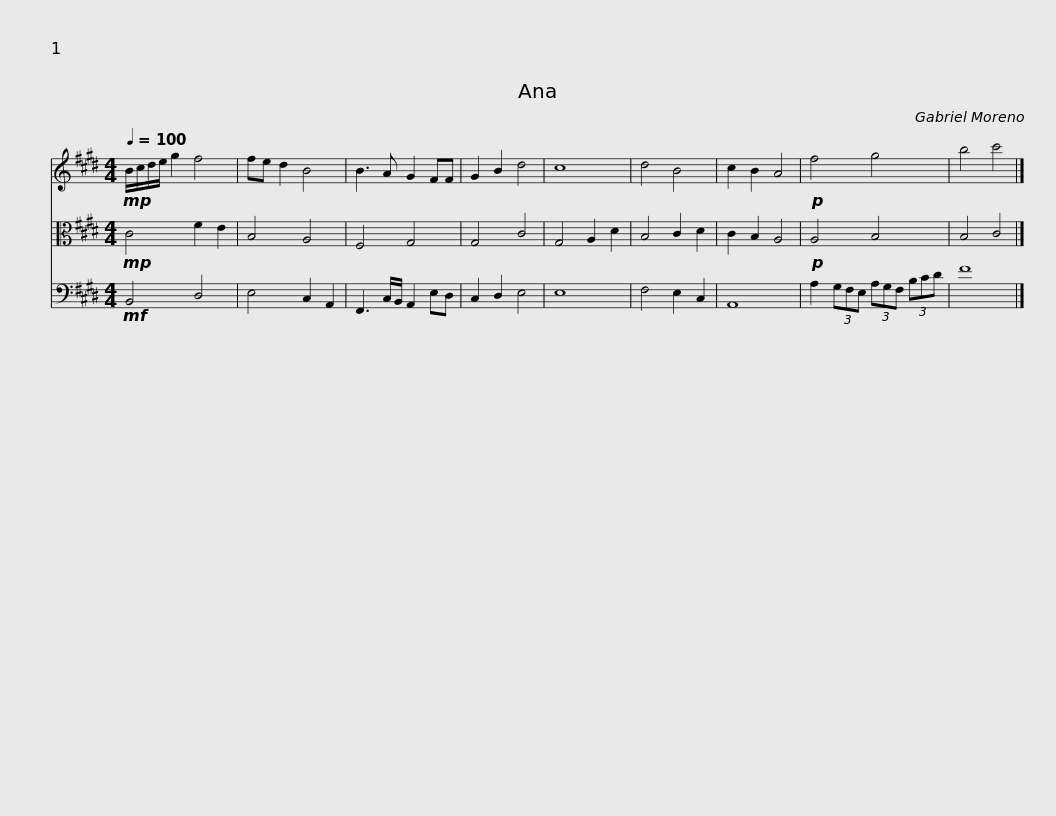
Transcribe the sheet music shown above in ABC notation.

X:1
%%score 1 2 3
L:1/8
Q:1/4=100
M:4/4
I:linebreak $
K:E
V:1 treble
V:2 alto
V:3 bass
V:1
!mp! B/c/d/e/ g2 f4 | fe d2 B4 | B3 A G2 FF | G2 B2 d4 | c8 | %5
 d4 B4 | c2 B2 A4 |$!p! f4 g4 | b4 c'4 |] %9
V:2
!mp! C4 F2 E2 | B,4 A,4 | F,4 G,4 | G,4 C4 | G,4 A,2 D2 | %5
 B,4 C2 D2 | C2 B,2 A,4 |$!p! A,4 B,4 | B,4 C4 |] %9
V:3
!mf! B,,4 D,4 | E,4 C,2 A,,2 | F,,3 C,/B,,/ A,,2 E,D, | C,2 D,2 E,4 | E,8 | %5
 F,4 E,2 C,2 | A,,8 |$ A,2 (3G,F,E, (3A,G,F, (3B,CD | F8 |] %9
